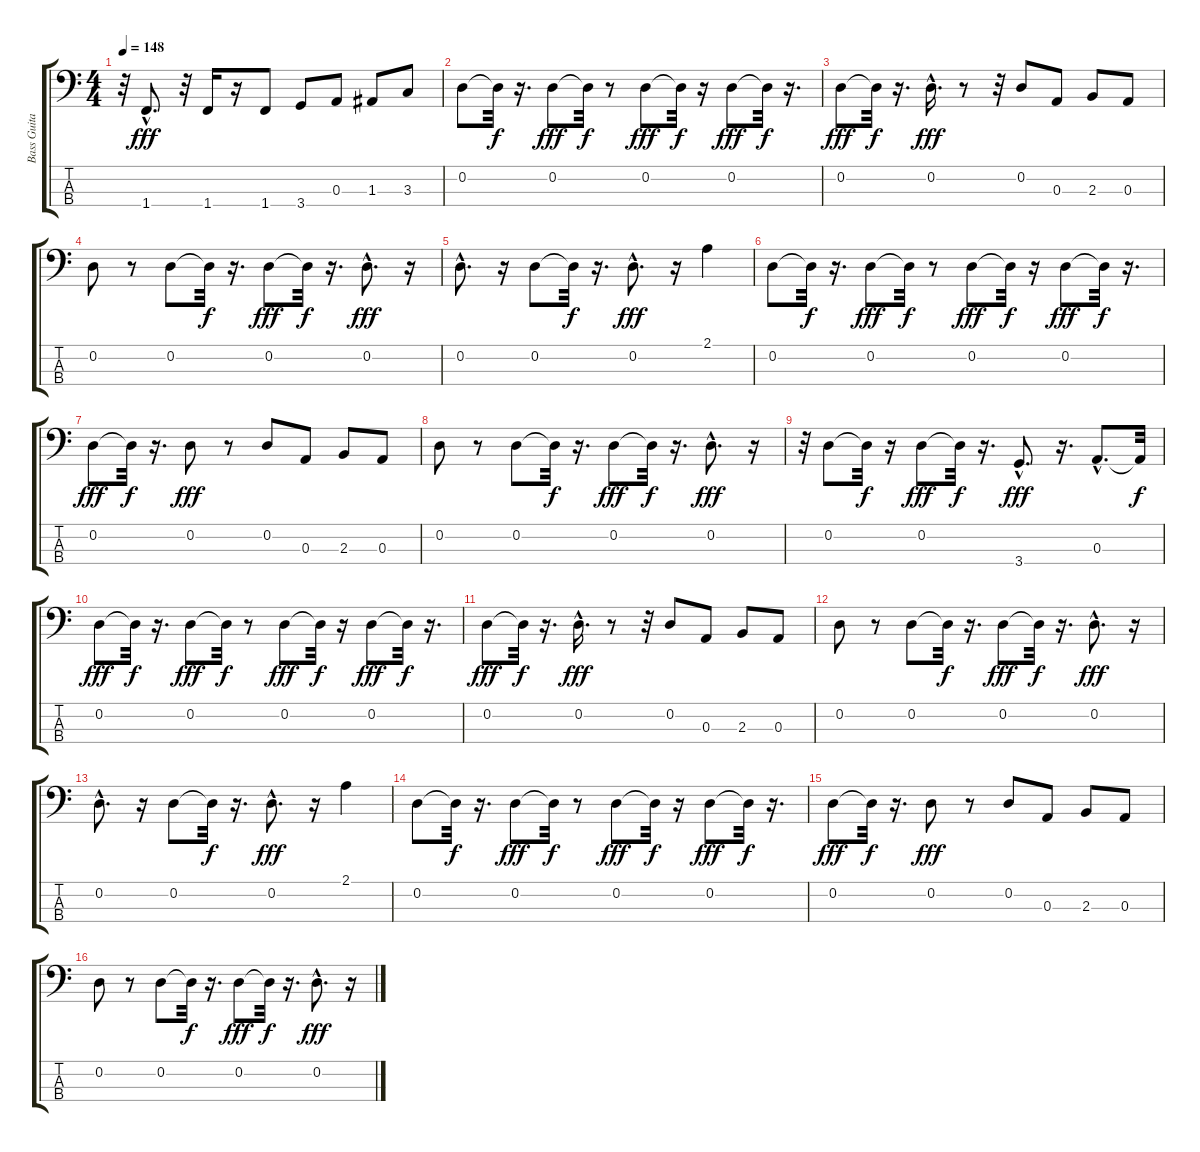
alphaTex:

\track ("Bass Guitar" "Bass Guita") {instrument fretlessbass}
\staff {score tabs}
\tuning (G2 D2 A1 E1) {hide}
\ts (4 4)
\tempo 148
\clef f4
\ks c
r.32{dy f} 1.4{hac}.8{d dy fff} r.32 1.4.16 r.16 1.4.8 3.4.8 0.3.8 1.3.8 3.3.8 |
0.2.8 0.2{t}.32{dy f} r.16{d} 0.2.8{dy fff} 0.2{t}.32{dy f} r.8 0.2.8{dy fff} 0.2{t}.32{dy f} r.16 0.2.8{dy fff} 0.2{t}.32{dy f} r.16{d} |
0.2.8{dy fff} 0.2{t}.32{dy f} r.16{d} 0.2{hac}.16{d dy fff} r.8 r.32 0.2.8 0.3.8 2.3.8 0.3.8 |
0.2.8 r.8 0.2.8 0.2{t}.32{dy f} r.16{d} 0.2.8{dy fff} 0.2{t}.32{dy f} r.16{d} 0.2{hac}.8{d dy fff} r.16 |
0.2{hac}.8{d} r.16 0.2.8 0.2{t}.32{dy f} r.16{d} 0.2{hac}.8{d dy fff} r.16 2.1.4 |
0.2.8 0.2{t}.32{dy f} r.16{d} 0.2.8{dy fff} 0.2{t}.32{dy f} r.8 0.2.8{dy fff} 0.2{t}.32{dy f} r.16 0.2.8{dy fff} 0.2{t}.32{dy f} r.16{d} |
0.2.8{dy fff} 0.2{t}.32{dy f} r.16{d} 0.2.8{dy fff} r.8 0.2.8 0.3.8 2.3.8 0.3.8 |
0.2.8 r.8 0.2.8 0.2{t}.32{dy f} r.16{d} 0.2.8{dy fff} 0.2{t}.32{dy f} r.16{d} 0.2{hac}.8{d dy fff} r.16 |
r.32 0.2.8 0.2{t}.32{dy f} r.16 0.2.8{dy fff} 0.2{t}.32{dy f} r.16{d} 3.4{hac}.8{d dy fff} r.16{d} 0.3{hac}.8{d} 0.3{t}.32{dy f} |
0.2.8{dy fff} 0.2{t}.32{dy f} r.16{d} 0.2.8{dy fff} 0.2{t}.32{dy f} r.8 0.2.8{dy fff} 0.2{t}.32{dy f} r.16 0.2.8{dy fff} 0.2{t}.32{dy f} r.16{d} |
0.2.8{dy fff} 0.2{t}.32{dy f} r.16{d} 0.2{hac}.16{d dy fff} r.8 r.32 0.2.8 0.3.8 2.3.8 0.3.8 |
0.2.8 r.8 0.2.8 0.2{t}.32{dy f} r.16{d} 0.2.8{dy fff} 0.2{t}.32{dy f} r.16{d} 0.2{hac}.8{d dy fff} r.16 |
0.2{hac}.8{d} r.16 0.2.8 0.2{t}.32{dy f} r.16{d} 0.2{hac}.8{d dy fff} r.16 2.1.4 |
0.2.8 0.2{t}.32{dy f} r.16{d} 0.2.8{dy fff} 0.2{t}.32{dy f} r.8 0.2.8{dy fff} 0.2{t}.32{dy f} r.16 0.2.8{dy fff} 0.2{t}.32{dy f} r.16{d} |
0.2.8{dy fff} 0.2{t}.32{dy f} r.16{d} 0.2.8{dy fff} r.8 0.2.8 0.3.8 2.3.8 0.3.8 |
0.2.8 r.8 0.2.8 0.2{t}.32{dy f} r.16{d} 0.2.8{dy fff} 0.2{t}.32{dy f} r.16{d} 0.2{hac}.8{d dy fff} r.16
